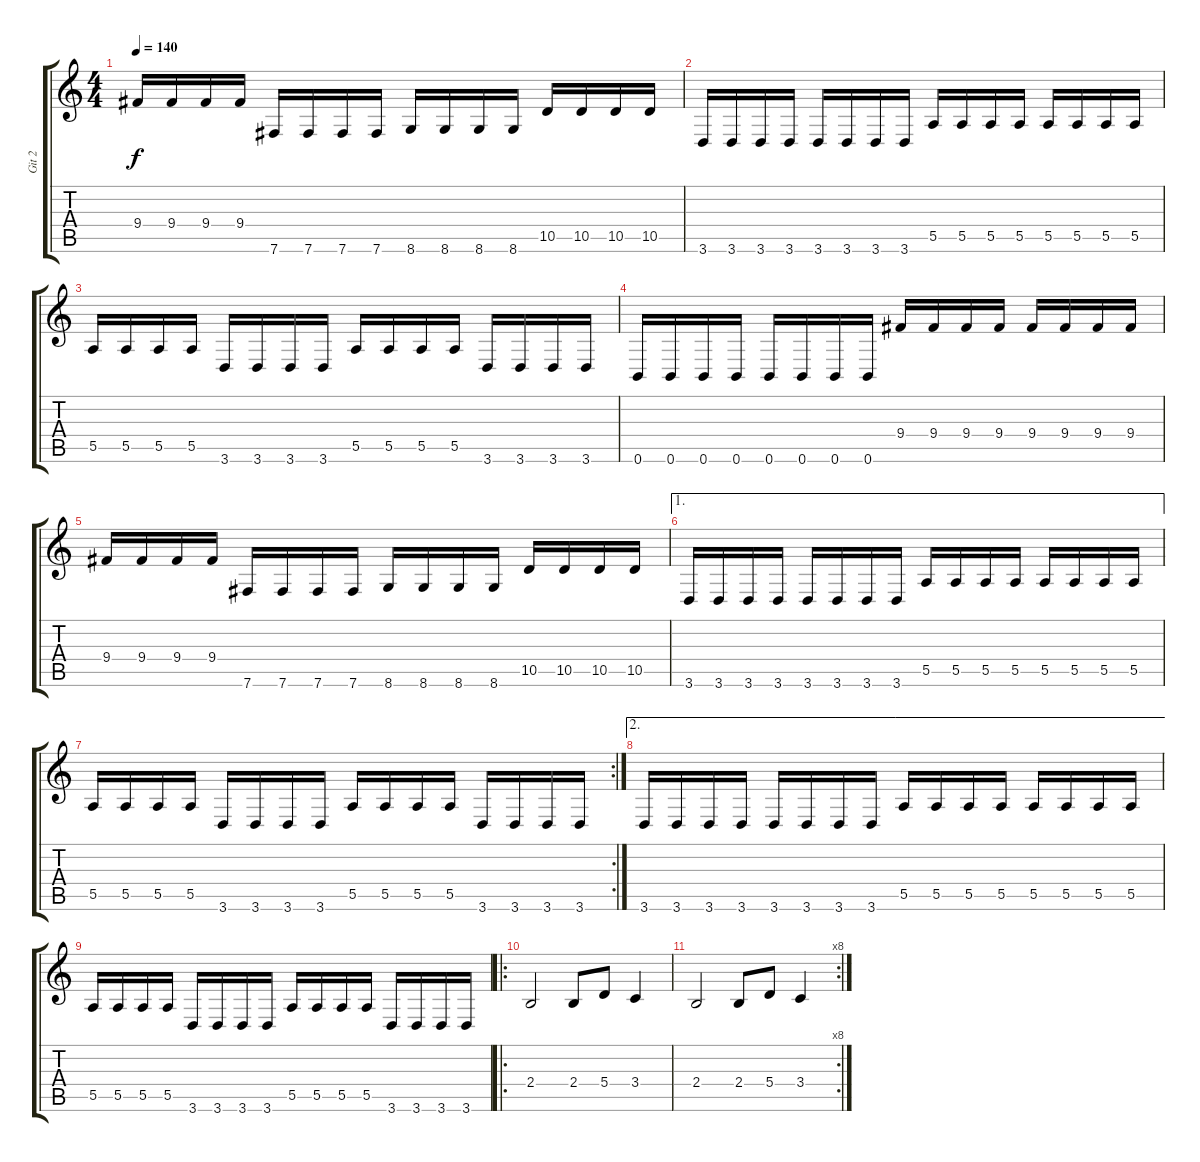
\track ("Git 2" "Git 2") {instrument distortionguitar}
\staff {score tabs}
\tuning (B3 Gb3 D3 A2 E2 B1) {hide}
\ts (4 4)
\tempo 140
\clef g2
\ks c
9.4.16{dy f} 9.4.16 9.4.16 9.4.16 7.6.16 7.6.16 7.6.16 7.6.16 8.6.16 8.6.16 8.6.16 8.6.16 10.5.16 10.5.16 10.5.16 10.5.16 |
3.6.16 3.6.16 3.6.16 3.6.16 3.6.16 3.6.16 3.6.16 3.6.16 5.5.16 5.5.16 5.5.16 5.5.16 5.5.16 5.5.16 5.5.16 5.5.16 |
5.5.16 5.5.16 5.5.16 5.5.16 3.6.16 3.6.16 3.6.16 3.6.16 5.5.16 5.5.16 5.5.16 5.5.16 3.6.16 3.6.16 3.6.16 3.6.16 |
0.6.16 0.6.16 0.6.16 0.6.16 0.6.16 0.6.16 0.6.16 0.6.16 9.4.16 9.4.16 9.4.16 9.4.16 9.4.16 9.4.16 9.4.16 9.4.16 |
9.4.16 9.4.16 9.4.16 9.4.16 7.6.16 7.6.16 7.6.16 7.6.16 8.6.16 8.6.16 8.6.16 8.6.16 10.5.16 10.5.16 10.5.16 10.5.16 |
\ae 1
3.6.16 3.6.16 3.6.16 3.6.16 3.6.16 3.6.16 3.6.16 3.6.16 5.5.16 5.5.16 5.5.16 5.5.16 5.5.16 5.5.16 5.5.16 5.5.16 |
\rc 2
5.5.16 5.5.16 5.5.16 5.5.16 3.6.16 3.6.16 3.6.16 3.6.16 5.5.16 5.5.16 5.5.16 5.5.16 3.6.16 3.6.16 3.6.16 3.6.16 |
\ae 2
3.6.16 3.6.16 3.6.16 3.6.16 3.6.16 3.6.16 3.6.16 3.6.16 5.5.16 5.5.16 5.5.16 5.5.16 5.5.16 5.5.16 5.5.16 5.5.16 |
5.5.16 5.5.16 5.5.16 5.5.16 3.6.16 3.6.16 3.6.16 3.6.16 5.5.16 5.5.16 5.5.16 5.5.16 3.6.16 3.6.16 3.6.16 3.6.16 |
\ro
2.4.2 2.4.8 5.4.8 3.4.4 |
\rc 8
2.4.2 2.4.8 5.4.8 3.4.4
